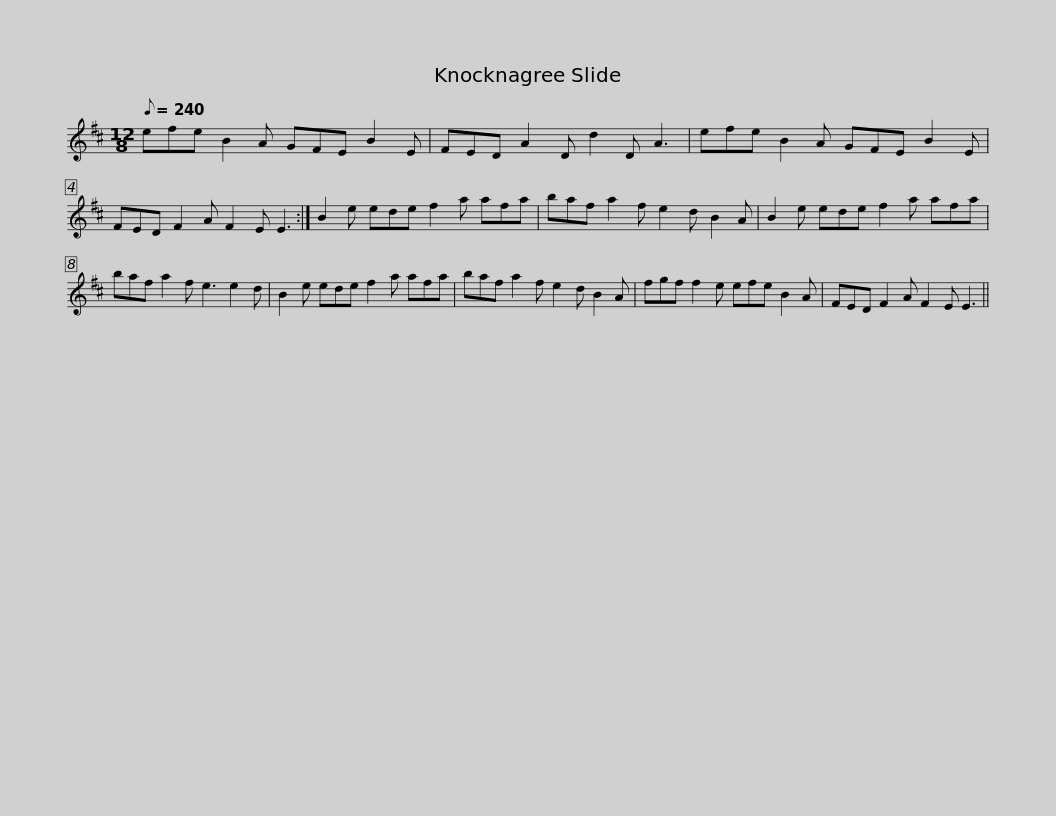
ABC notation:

X:1
L:1/8
Q:1/8=240
M:12/8
I:linebreak $
K:D
V:1 treble
V:1
 efe B2 A GFE B2 E | FED A2 D d2 D A3 | efe B2 A GFE B2 E | FED F2 A F2 E E3 :|$ B2 e ede f2 a afa | %5
 baf a2 f e2 d B2 A | B2 e ede f2 a afa | baf a2 f e3 e2 d |$ B2 e ede f2 a afa | baf a2 f e2 d B2 A | %10
 fgf f2 e efe B2 A | FED F2 A F2 E E3 || %12
